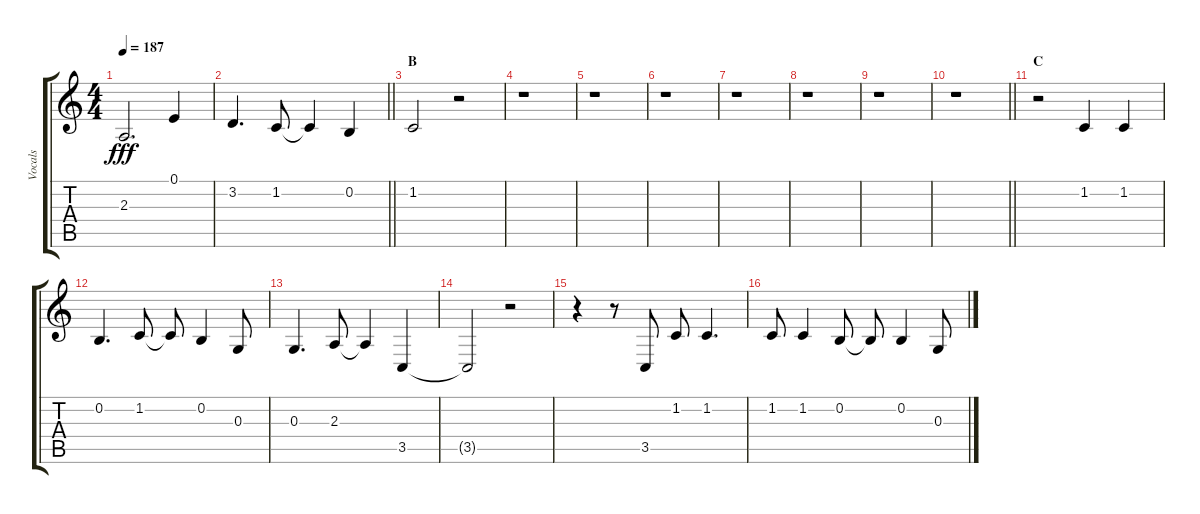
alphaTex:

\track ("Vocals" "Vocals") {instrument voiceoohs}
\staff {score tabs}
\tuning (E4 B3 G3 D3 A2 E2) {hide}
\ts (4 4)
\tempo 187
\clef g2
\ks c
2.3.2{d dy fff} 0.1.4 |
\barLineRight lightlight
3.2.4{d} 1.2.8 1.2{t}.4 0.2.4 |
\section ("" "B")
1.2.2 r.2 |
r.1 |
r.1 |
r.1 |
r.1 |
r.1 |
r.1 |
\barLineRight lightlight
r.1 |
\section ("" "C")
r.2 1.2.4 1.2.4 |
0.2.4{d} 1.2.8 1.2{t}.8 0.2.4 0.3.8 |
0.3.4{d} 2.3.8 2.3{t}.4 3.5.4 |
3.5{t}.2 r.2 |
r.4 r.8 3.5.8 1.2.8 1.2.4{d} |
1.2.8 1.2.4 0.2.8 0.2{t}.8 0.2.4 0.3.8
